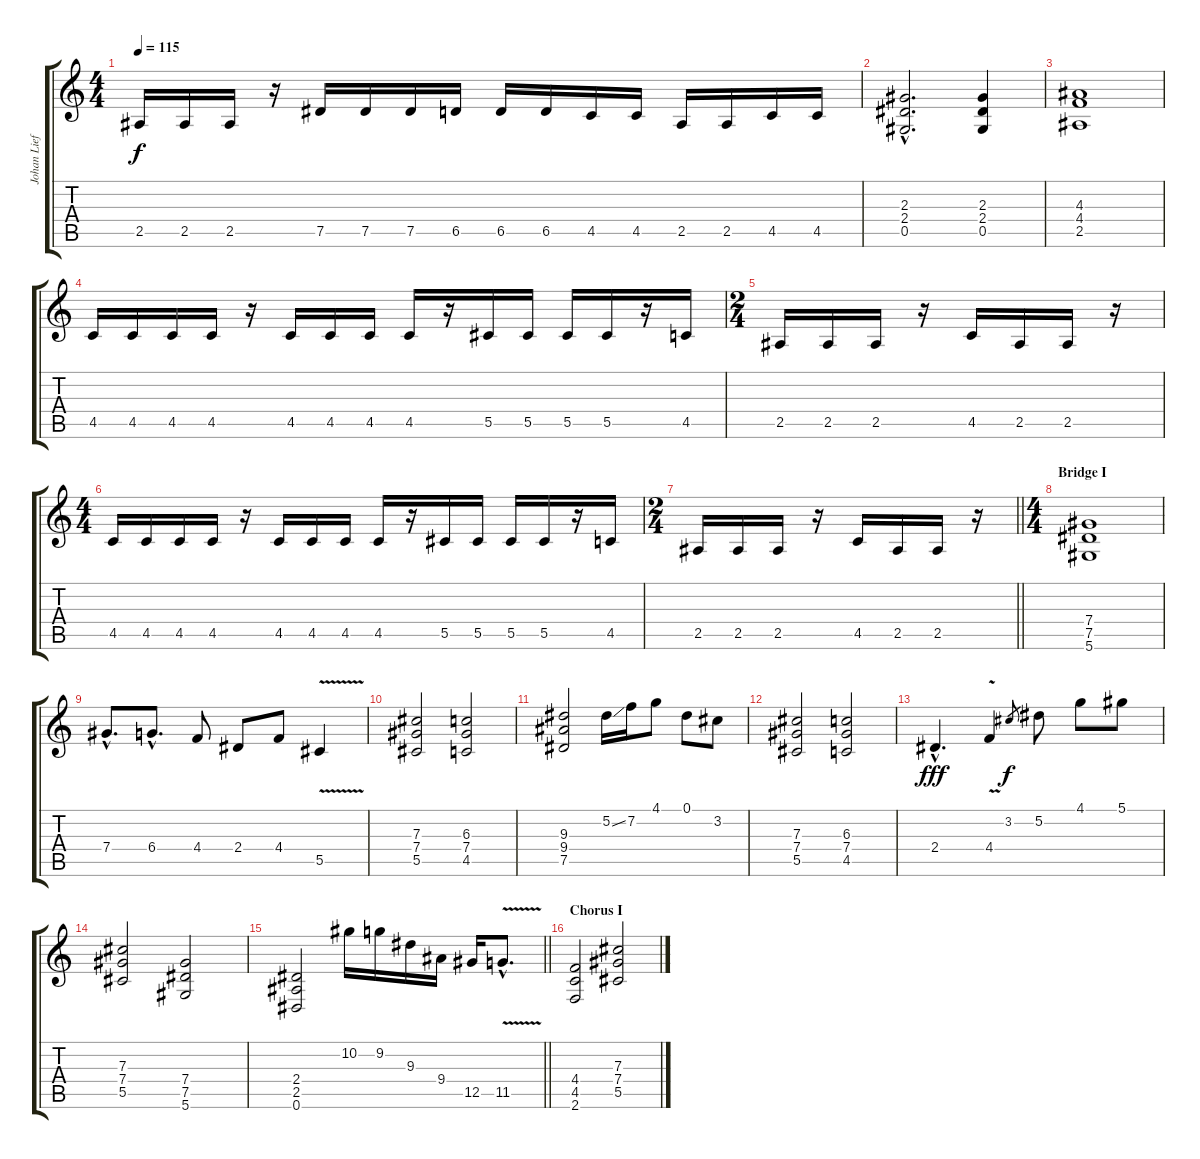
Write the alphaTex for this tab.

\track ("Johan Liefvendahl" "Johan Lief") {instrument overdrivenguitar}
\staff {score tabs}
\tuning (Eb4 Bb3 Gb3 Db3 Ab2 Eb2) {hide}
\ts (4 4)
\tempo 115
\clef g2
\ks c
2.5.16{dy f} 2.5.16 2.5.16 r.16 7.5.16 7.5.16 7.5.16 6.5.16 6.5.16 6.5.16 4.5.16 4.5.16 2.5.16 2.5.16 4.5.16 4.5.16 |
(2.3{hac} 2.4{hac} 0.5{hac}).2{d} (2.3 2.4 0.5).4 |
(4.3 4.4 2.5).1 |
4.5.16{volume 11} 4.5.16 4.5.16 4.5.16 r.16 4.5.16 4.5.16 4.5.16 4.5.16 r.16 5.5.16 5.5.16 5.5.16 5.5.16 r.16 4.5.16 |
\ts (2 4)
2.5.16 2.5.16 2.5.16 r.16 4.5.16 2.5.16 2.5.16 r.16 |
\ts (4 4)
4.5.16 4.5.16 4.5.16 4.5.16 r.16 4.5.16 4.5.16 4.5.16 4.5.16 r.16 5.5.16 5.5.16 5.5.16 5.5.16 r.16 4.5.16 |
\ts (2 4)
\barLineRight lightlight
2.5.16 2.5.16 2.5.16 r.16 4.5.16 2.5.16 2.5.16 r.16 |
\ts (4 4)
\section ("" "Bridge I")
(7.4 7.5 5.6).1{volume 13} |
7.4{hac}.8{d} 6.4{hac}.8{d} 4.4.8 2.4.8 4.4.8 5.5{v}.4 |
(7.3 7.4 5.5).2 (6.3 7.4 4.5).2 |
(9.3 9.4 7.5).2 5.2{ss}.16 7.2.16 4.1.8 0.1.8 3.2.8 |
(7.3 7.4 5.5).2 (6.3 7.4 4.5).2 |
2.4{hac}.4{d dy fff} 4.4{v}.4 3.2.8{gr dy f} 5.2.8 4.1.8 5.1.8 |
(7.3 7.4 5.5).2 (7.4 7.5 5.6).2 |
\barLineRight lightlight
(2.4 2.5 0.6).2 10.2.16 9.2.16 9.3.16 9.4.16 12.5.16 11.5{v hac}.8{d} |
\section ("" "Chorus I")
(4.4 4.5 2.6).2 (7.3 7.4 5.5).2
